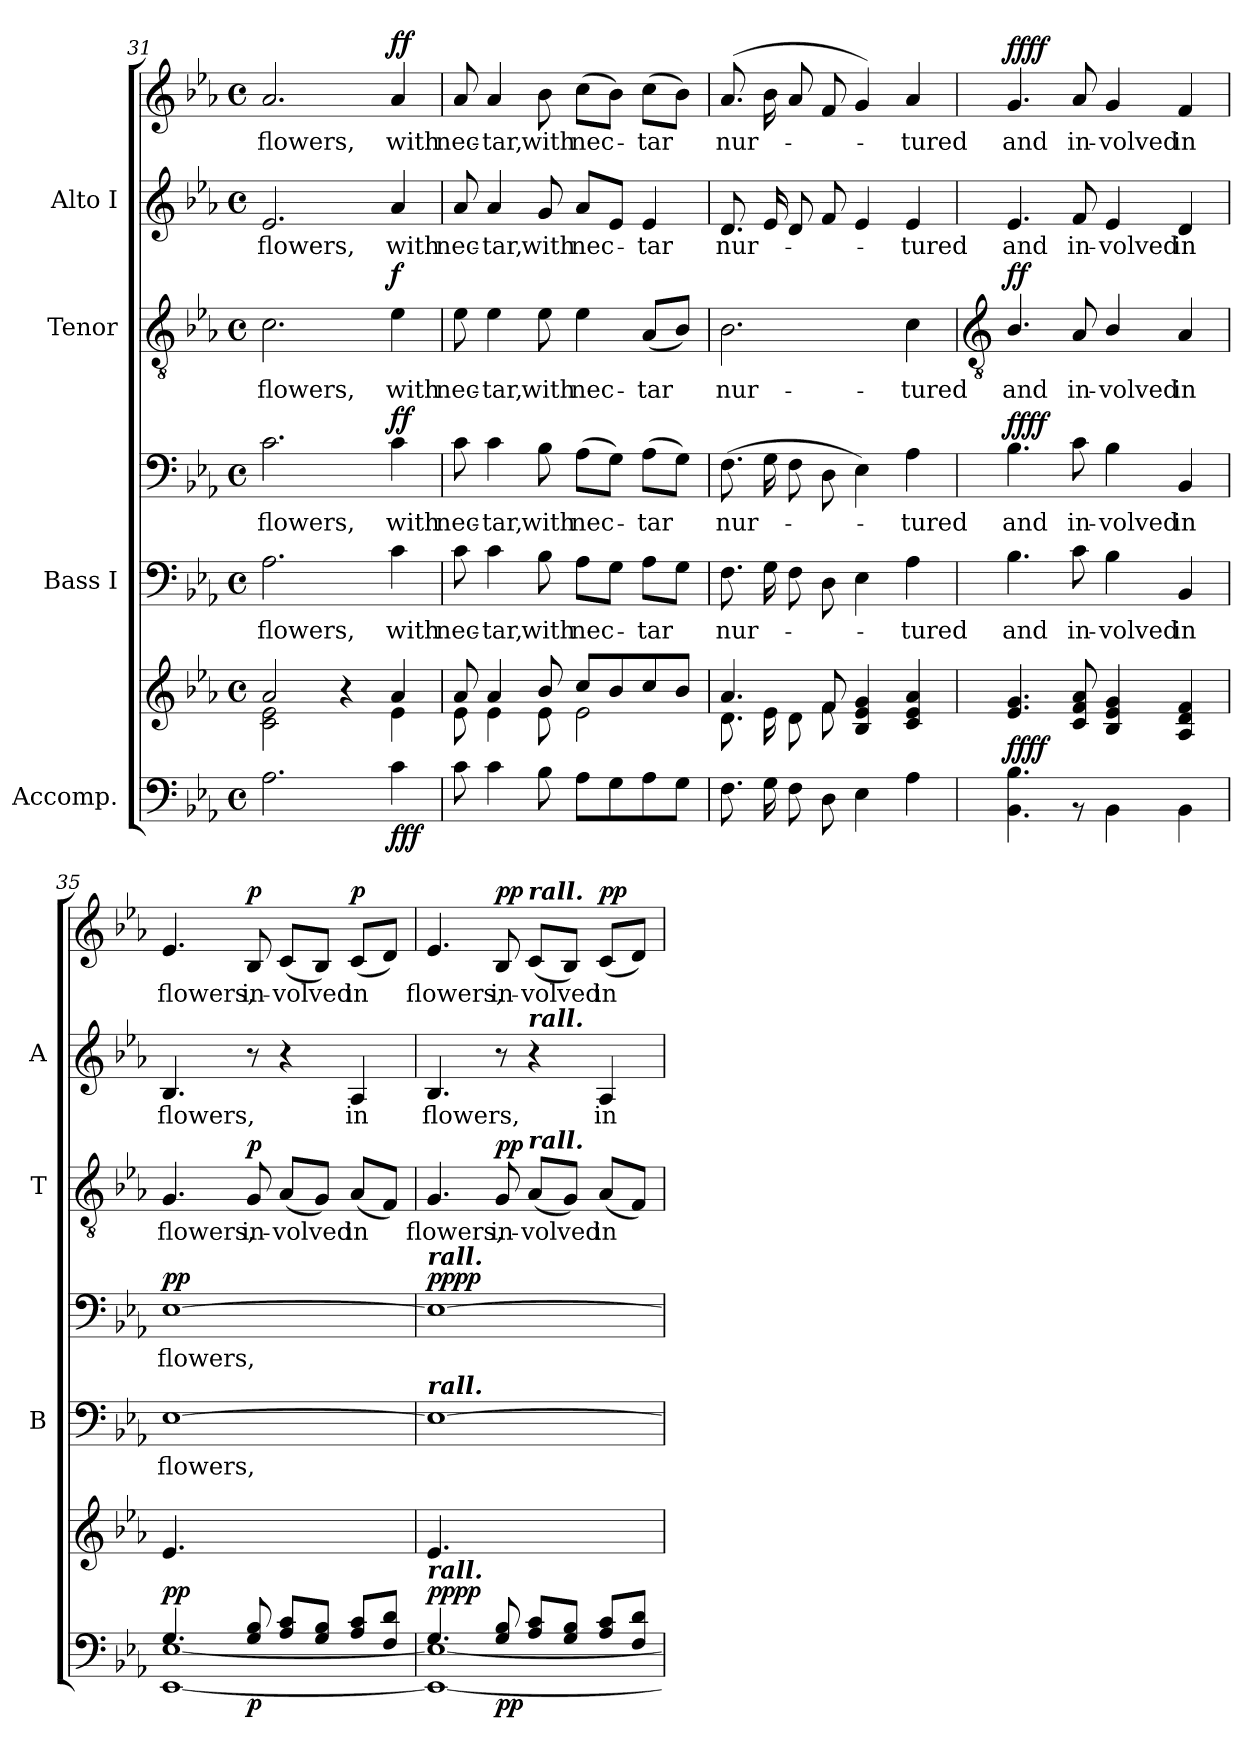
**kern	**kern	**dynam	**kern	**text	**kern	**text	**dynam	**kern	**text	**dynam	**kern	**text	**kern	**text	**dynam
*part4	*part4	*part4	*part3	*part3	*part3	*part3	*part3	*part2	*part2	*part2	*part1	*part1	*part1	*part1	*part1
*staff7	*staff6	*staff6/7	*staff5	*staff5	*staff4	*staff4	*staff4/5	*staff3	*staff3	*staff3	*staff2	*staff2	*staff1	*staff1	*staff1/2
*I"Accomp.	*	*	*I"Bass I	*	*	*	*	*I"Tenor	*	*	*I"Alto I	*	*	*	*
*	*	*	*I'B	*	*	*	*	*I'T	*	*	*I'A	*	*	*	*
*clefF4	*clefG2	*	*clefF4	*	*clefF4	*	*	*clefGv2	*	*	*clefG2	*	*clefG2	*	*
*k[b-e-a-]	*k[b-e-a-]	*	*k[b-e-a-]	*	*k[b-e-a-]	*	*	*k[b-e-a-]	*	*	*k[b-e-a-]	*	*k[b-e-a-]	*	*
*E-:	*E-:	*	*E-:	*	*E-:	*	*	*E-:	*	*	*E-:	*	*E-:	*	*
*M4/4	*M4/4	*	*M4/4	*	*M4/4	*	*	*M4/4	*	*	*M4/4	*	*M4/4	*	*
*met(c)	*met(c)	*	*met(c)	*	*met(c)	*	*	*met(c)	*	*	*met(c)	*	*met(c)	*	*
=31	=31	=31	=31	=31	=31	=31	=31	=31	=31	=31	=31	=31	=31	=31	=31
*	*^	*	*	*	*	*	*	*	*	*	*	*	*	*	*
!	!	!	!	!	!LO:LY:b	!	!LO:LY:b	!	!	!LO:LY:b	!	!	!LO:LY:b	!	!LO:LY:b	!
2.A-	2a-/	2c\ 2e-\	.	2.A-	flowers,	2.c	flowers,	.	2.c	flowers,	.	2.e-	flowers,	2.a-	flowers,	.
.	4r	4ryy	.	.	.	.	.	.	.	.	.	.	.	.	.	.
!	!	!	!LO:DY:b=2	!	!LO:LY:b	!	!LO:LY:b	!	!	!LO:LY:b	!	!	!LO:LY:b	!	!LO:LY:b	!
!	!	!	!LO:DY:n=1:b	!	!	!	!	!	!	!	!	!	!	!	!	!
!	!	!	!LO:DY:n=2:b	!	!	!	!	!LO:DY:b=2	!	!	!	!	!	!	!	!
!	!	!	!	!	!	!	!	!LO:DY:n=1:b	!	!	!LO:DY:b	!	!	!	!	!LO:DY:b=2
!	!	!	!	!	!	!	!	!	!	!	!	!	!	!	!	!LO:DY:n=1:b
4c	4a-/	4e-\	f f f	4c	with	4c	with	f f	4e-	with	f	4a-	with	4a-	with	f f
=32	=32	=32	=32	=32	=32	=32	=32	=32	=32	=32	=32	=32	=32	=32	=32	=32
!	!	!	!	!	!LO:LY:b	!	!LO:LY:b	!	!	!LO:LY:b	!	!	!LO:LY:b	!	!LO:LY:b	!
8c	8a-/	8e-\	.	8c	nec-	8c	nec-	.	8e-	nec-	.	8a-	nec-	8a-	nec-	.
!	!	!	!	!	!LO:LY:b	!	!LO:LY:b	!	!	!LO:LY:b	!	!	!LO:LY:b	!	!LO:LY:b	!
4c	4a-/	4e-\	.	4c	-tar,	4c	-tar,	.	4e-	-tar,	.	4a-	-tar,	4a-	-tar,	.
!	!	!	!	!	!LO:LY:b	!	!LO:LY:b	!	!	!LO:LY:b	!	!	!LO:LY:b	!	!LO:LY:b	!
8B-	8b-/	8e-\	.	8B-	with	8B-	with	.	8e-	with	.	8g	with	8b-	with	.
!	!	!	!	!	!LO:LY:b	!	!LO:LY:b	!	!	!LO:LY:b	!	!	!LO:LY:b	!	!LO:LY:b	!
8A-L	8cc/L	2e-\	.	8A-L	nec-	(>8A-L	nec-	.	4e-	nec-	.	8a-L	nec-	(>8ccL	nec-	.
8G	8b-/	.	.	8GJ	.	8GJ)	.	.	.	.	.	8e-J	.	8b-J)	.	.
!	!	!	!	!	!LO:LY:b	!	!LO:LY:b	!	!	!LO:LY:b	!	!	!LO:LY:b	!	!LO:LY:b	!
8A-	8cc/	.	.	8A-L	tar	(>8A-L	tar	.	(<8A-L	-tar	.	4e-	tar	(>8ccL	tar	.
8GJ	8b-/J	.	.	8GJ	.	8GJ)	.	.	8B-J)	.	.	.	.	8b-J)	.	.
=33	=33	=33	=33	=33	=33	=33	=33	=33	=33	=33	=33	=33	=33	=33	=33	=33
!	!	!	!	!	!LO:LY:b	!	!LO:LY:b	!	!	!LO:LY:b	!	!	!LO:LY:b	!	!LO:LY:b	!
8.FL	4.a-/	8.d\L	.	8.FL	nur-	(>8.FL	nur-	.	2.B-	nur-	.	8.dL	nur-	(<8.a-L	nur-	.
16GL	.	16e-\L	.	16GL	.	16GL	.	.	.	.	.	16e-L	.	16b-L	.	.
8F	.	8d\	.	8F	.	8F	.	.	.	.	.	8d	.	8a-	.	.
8DJ	8f/	8f\J	.	8DJ	.	8DJ	.	.	.	.	.	8fJ	.	8fJ	.	.
4E-	4B-/ 4e-/ 4g/	2ryy	.	4E-	.	4E-)	.	.	.	.	.	4e-	.	4g)	.	.
!	!	!	!	!	!LO:LY:b	!	!LO:LY:b	!	!	!LO:LY:b	!	!	!LO:LY:b	!	!LO:LY:b	!
4A-	4c/ 4e-/ 4a-/	.	.	4A-	tured	4A-	tured	.	4c	-tured	.	4e-	tured	4a-	tured	.
*	*v	*v	*	*	*	*	*	*	*	*	*	*	*	*	*	*
!!LO:LB:g=z
=34	=34	=34	=34	=34	=34	=34	=34	=34	=34	=34	=34	=34	=34	=34	=34
*	*	*	*	*	*	*	*	*clefGv2	*	*	*	*	*	*	*
*^	*	*	*	*	*	*	*	*	*	*	*	*	*	*	*
!	!	!	!LO:DY:a=2	!	!LO:LY:b	!	!LO:LY:b	!	!	!LO:LY:b	!	!	!LO:LY:b	!	!LO:LY:b	!
!	!	!	!LO:DY:n=1:b	!	!	!	!	!LO:DY:b=2	!	!	!	!	!	!	!	!
!	!	!	!	!	!	!	!	!LO:DY:n=1:b	!	!	!LO:DY:b	!	!	!	!	!LO:DY:b=2
!	!	!	!	!	!	!	!	!	!	!	!	!	!	!	!	!LO:DY:n=1:b
1ryy	4.BB-\ 4.B-\	4.e- 4.g	ff ff	4.B-	and	4.B-	and	ff ff	4.B-/	and	ff	4.e-	and	4.g	and	ff ff
!	!	!	!	!	!LO:LY:b	!	!LO:LY:b	!	!	!LO:LY:b	!	!	!LO:LY:b	!	!LO:LY:b	!
.	8r	8c 8f 8a-	.	8c	in-	8c	in-	.	8A-	in-	.	8f	in-	8a-	in-	.
!	!	!	!	!	!LO:LY:b	!	!LO:LY:b	!	!	!LO:LY:b	!	!	!LO:LY:b	!	!LO:LY:b	!
.	4BB-\	4B- 4e- 4g	.	4B-	-volved	4B-	-volved	.	4B-/	-volved	.	4e-	-volved	4g	-volved	.
!	!	!	!	!	!LO:LY:b	!	!LO:LY:b	!	!	!LO:LY:b	!	!	!LO:LY:b	!	!LO:LY:b	!
.	4BB-\	4A- 4d 4f	.	4BB-	in	4BB-	in	.	4A-	in	.	4d	in	4f	in	.
=35	=35	=35	=35	=35	=35	=35	=35	=35	=35	=35	=35	=35	=35	=35	=35	=35
!	!	!	!LO:DY:a=2	!	!LO:LY:b	!	!LO:LY:b	!	!	!LO:LY:b	!	!	!LO:LY:b	!	!LO:LY:b	!
!	!	!	!LO:DY:n=1:b	!	!	!	!	!LO:DY:b=2	!	!	!	!	!	!	!	!
!	!	!	!	!	!	!	!	!LO:DY:n=1:b	!	!	!	!	!	!	!	!
4.G/	[1EE-\ [1E-\	4.e-	p p	[1E-	flowers,	[1E-	flowers,	p p	4.G	flowers,	.	4.B-/	flowers,	4.e-	flowers,	.
!	!	!	!LO:DY:n=2:b=2	!	!	!	!	!	!	!LO:LY:b	!LO:DY:b	!	!	!	!LO:LY:b	!LO:DY:b
8G/ 8B-/	.	2ryy	p	.	.	.	.	.	8G	in-	p	8r	.	8B-	in-	p
!	!	!	!	!	!	!	!	!	!	!LO:LY:b	!	!	!	!	!LO:LY:b	!
8A-/ 8c/L	.	.	.	.	.	.	.	.	(<8A-L	-volved	.	4r	.	(<8cL	-volved	.
8G/ 8B-/J	.	.	.	.	.	.	.	.	8GJ)	.	.	.	.	8B-J)	.	.
!	!	!	!	!	!	!	!	!	!	!LO:LY:b	!	!	!LO:LY:b	!	!LO:LY:b	!LO:DY:b=2
8A-/ 8c/L	.	.	.	.	.	.	.	.	(<8A-L	in	.	4A-	in	(<8cL	in	p
8F/ 8d/J	.	8ryy	.	.	.	.	.	.	8FJ)	.	.	.	.	8dJ)	.	.
=36	=36	=36	=36	=36	=36	=36	=36	=36	=36	=36	=36	=36	=36	=36	=36	=36
!	!	!	!	!	!	!LO:TX:a:Bi:t=rall.	!	!	!	!	!	!	!	!	!	!
!	!	!	!	!LO:TX:a:Bi:t=rall.	!	!	!	!	!	!	!	!	!	!	!	!
!LO:TX:a:Bi:t=rall.	!	!	!	!	!	!	!	!	!	!	!	!	!	!	!	!
!	!	!	!LO:DY:a=2	!	!	!	!	!	!	!LO:LY:b	!	!	!LO:LY:b	!	!LO:LY:b	!
!	!	!	!LO:DY:n=1:b	!	!	!	!	!LO:DY:b=2	!	!	!	!	!	!	!	!
!	!	!	!	!	!	!	!	!LO:DY:n=1:b	!	!	!	!	!	!	!	!
4.G/	1EE-\_ 1E-\_	4.e-	pp pp	1E-_	.	1E-_	.	pp pp	4.G	flowers,	.	4.B-/	flowers,	4.e-	flowers,	.
!	!	!	!LO:DY:n=2:b=2	!	!	!	!	!	!	!LO:LY:b	!LO:DY:b	!	!	!	!LO:LY:b	!LO:DY:b
8G/ 8B-/	.	2ryy	pp	.	.	.	.	.	8G	in-	pp	8r	.	8B-	in-	pp
!	!	!	!	!	!	!	!	!	!	!	!	!	!	!LO:TX:a:Bi:t=rall.	!	!
!	!	!	!	!	!	!	!	!	!	!	!	!LO:TX:a:Bi:t=rall.	!	!	!	!
!	!	!	!	!	!	!	!	!	!LO:TX:a:Bi:t=rall.	!	!	!	!	!	!	!
!	!	!	!	!	!	!	!	!	!	!LO:LY:b	!	!	!	!	!LO:LY:b	!
8A-/ 8c/L	.	.	.	.	.	.	.	.	(<8A-L	-volved	.	4r	.	(<8cL	-volved	.
8G/ 8B-/J	.	.	.	.	.	.	.	.	8GJ)	.	.	.	.	8B-J)	.	.
!	!	!	!	!	!	!	!	!	!	!LO:LY:b	!	!	!LO:LY:b	!	!LO:LY:b	!LO:DY:b=2
8A-/ 8c/L	.	.	.	.	.	.	.	.	(<8A-L	in	.	4A-	in	(<8cL	in	pp
8F/ 8d/J	.	8ryy	.	.	.	.	.	.	8FJ)	.	.	.	.	8dJ)	.	.
*v	*v	*	*	*	*	*	*	*	*	*	*	*	*	*	*	*
=	=	=	=	=	=	=	=	=	=	=	=	=	=	=	=
*-	*-	*-	*-	*-	*-	*-	*-	*-	*-	*-	*-	*-	*-	*-	*-
